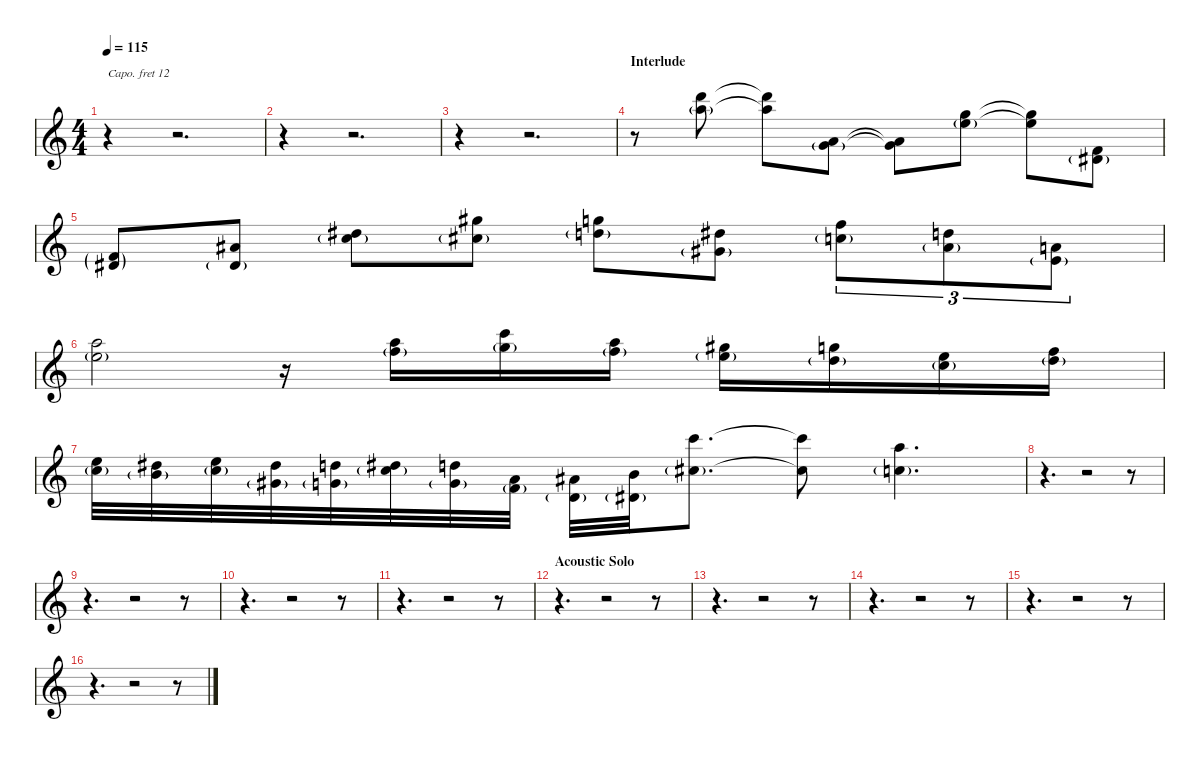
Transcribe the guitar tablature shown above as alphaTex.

\defaultSystemsLayout 4
\hideDynamics
\bracketExtendMode nobrackets
\singleTrackTrackNamePolicy hidden
\multiTrackTrackNamePolicy hidden
\otherSystemsTrackNameOrientation horizontal
\track ("Woodwind" "clar.") {instrument clarinet}
\staff {score}
\capo 12
\tuning (E4 B3 G3 D3 A2 E2)
\ts (4 4)
\tempo 115
\clef g2
\ks c
r.4{dy f beam Down} r.2{d beam Down} |
r.4{beam Down} r.2{d beam Down} |
r.4{beam Down} r.2{d beam Down} |
\section ("" "Interlude")
r.8{beam Down} (10.1 10.2{g}).8{beam Down} (10.1{t} 10.2{t}).8{beam Down} (7.4 10.5{g}).8{beam Down} (7.4{t} 10.5{t}).8{beam Down} (8.2 9.3{g}).8{beam Down} (8.2{t} 9.3{t}).8{beam Down} (8.5 11.6{g acc #}).8{beam Down} |
(6.5{g acc #} 13.6{g}).8{beam Up} (8.4{acc #} 6.5{g acc #}).8{beam Up} (8.3{acc #} 10.4{g}).8{beam Down} (13.3{acc #} 11.4{g acc #}).8{beam Down} (12.3 12.4{g}).8{beam Down} (8.3{acc #} 6.4{g acc #}).8{beam Down} (10.3 10.4{g}).8{tu (3 2) beam Down} (7.3 8.4{g acc #}).8{tu (3 2) beam Down} (7.4 7.5{g}).8{tu (3 2) beam Down} |
(10.2 9.3{g}).2{beam Down} r.16{beam Down} (10.2 10.3{g}).16{beam Down} (8.1 8.2{g}).16{beam Down} (10.2 10.3{g}).16{beam Down} (9.2{acc #} 9.3{g}).16{beam Down} (8.2 7.3{g}).16{beam Down} (9.3 10.4{g}).16{beam Down} (10.3 12.4{g}).16{beam Down} |
(9.3 10.4{g}).32{beam Down} (8.3{acc #} 9.4{g}).32{beam Down} (9.3 10.4{g}).32{beam Down} (8.3{acc #} 6.4{g acc #}).32{beam Down} (7.3 5.4{g}).32{beam Down} (8.3{acc #} 10.4{g}).32{beam Down} (7.3 5.4{g}).32{beam Down} (2.3 3.4{g}).32{beam Down} (3.3{acc #} 0.4{g}).32{beam Down} (4.3 1.4{g acc #}).32{beam Down} (8.1 2.2{g acc #}).8{d beam Down} (8.1{t} 2.2{t acc #}).8{beam Down} (5.1 1.2{g}).4{d beam Down} |
r.4{d beam Down} r.2{beam Down} r.8{beam Down} |
r.4{d beam Down} r.2{beam Down} r.8{beam Down} |
r.4{d beam Down} r.2{beam Down} r.8{beam Down} |
r.4{d beam Down} r.2{beam Down} r.8{beam Down} |
\section ("" "Acoustic Solo")
r.4{d beam Down} r.2{beam Down} r.8{beam Down} |
r.4{d beam Down} r.2{beam Down} r.8{beam Down} |
r.4{d beam Down} r.2{beam Down} r.8{beam Down} |
r.4{d beam Down} r.2{beam Down} r.8{beam Down} |
r.4{d beam Down} r.2{beam Down} r.8{beam Down}
